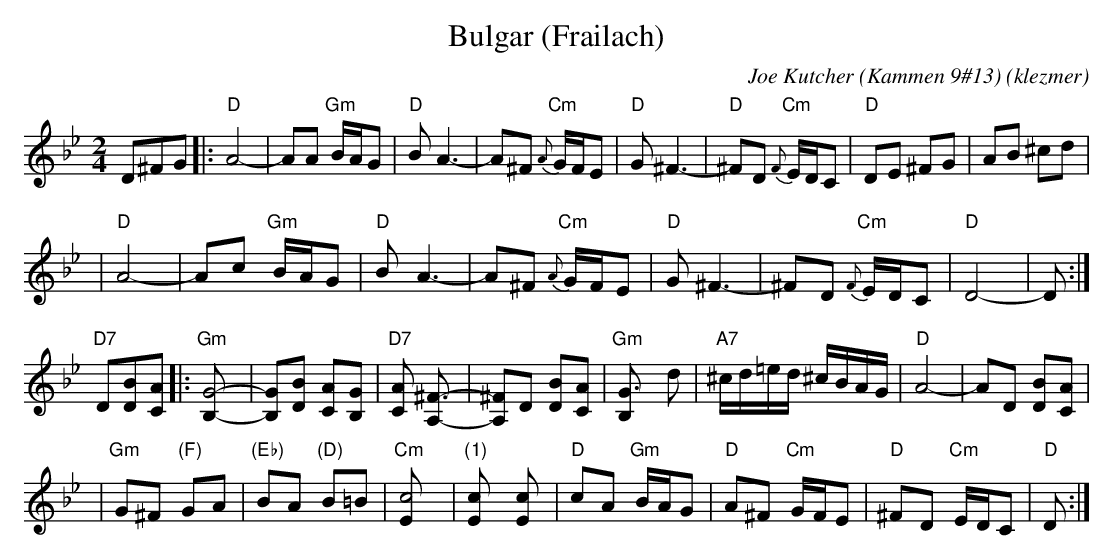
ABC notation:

X:1
T: Bulgar (Frailach)
O:klezmer
C: Joe Kutcher (Kammen 9#13)
M: 2/4
L: 1/8
K: Gm
D^FG \
|: "D"A4-    | AA "Gm"B/A/G        | "D"B A3-  | A^F  "Cm"{A}G/F/E \
|  "D"G ^F3- | "D"^FD "Cm"{F}E/D/C | "D"DE ^FG | AB ^cd            |
|  "D"A4-    | Ac "Gm"B/A/G        | "D"B A3-  | A^F  "Cm"{A}G/F/E \
|  "D"G ^F3- | ^FD "Cm"{F}E/D/C    | "D"D4-    | D :|
"D7"D[BD][AC] \
|: "Gm"[G4B,]-     | [GB,][BD] [AC][GB,]      | "D7"[AC] [^F3A,]- | [^FA,]D [BD][AC] \
|  "Gm"[G3B,] d    | "A7"^c/d/=e/d/ ^c/B/A/G/ | "D"A4-            | AD [BD][AC]      |
|  "Gm"G^F "(F)"GA | "(Eb)"BA "(D)"B=B        | "Cm"[c4E]         | "(1)"[c2E] [c2E]      \
|  "D"cA "Gm"B/A/G | "D"A^F "Cm"G/F/E         | "D"^FD "Cm"E/D/C  | "D"D  :|
